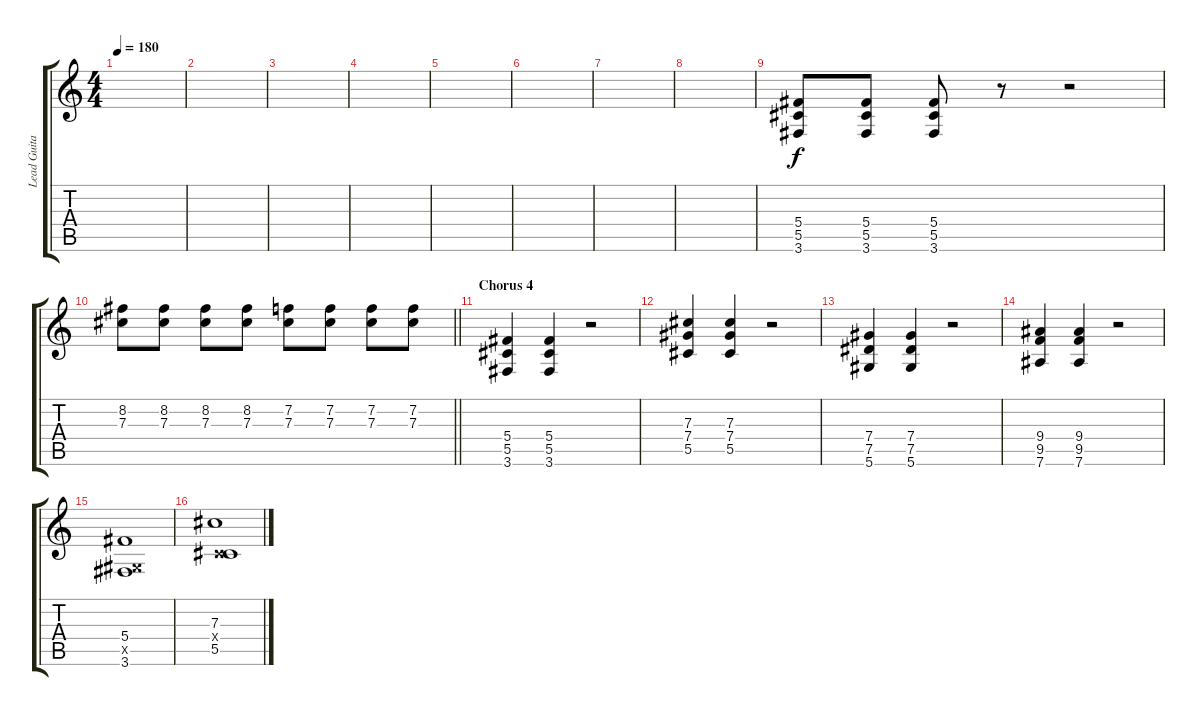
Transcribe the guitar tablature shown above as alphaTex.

\track ("Lead Guitar" "Lead Guita") {instrument distortionguitar}
\staff {score tabs}
\tuning (Eb4 Bb3 Gb3 Db3 Ab2 Eb2) {hide}
\ts (4 4)
\tempo 180
\clef g2
\ks c
|
|
|
|
|
|
|
|
(5.4 5.5 3.6).8 (5.4 5.5 3.6).8 (5.4 5.5 3.6).8 r.8 r.2 |
\barLineRight lightlight
(8.2 7.3).8 (8.2 7.3).8 (8.2 7.3).8 (8.2 7.3).8 (7.2 7.3).8 (7.2 7.3).8 (7.2 7.3).8 (7.2 7.3).8 |
\section ("" "Chorus 4")
(5.4 5.5 3.6).4 (5.4 5.5 3.6).4 r.2 |
(7.3 7.4 5.5).4 (7.3 7.4 5.5).4 r.2 |
(7.4 7.5 5.6).4 (7.4 7.5 5.6).4 r.2 |
(9.4 9.5 7.6).4 (9.4 9.5 7.6).4 r.2 |
(5.4 0.5{x} 3.6).1 |
(7.3 0.4{x} 5.5).1
